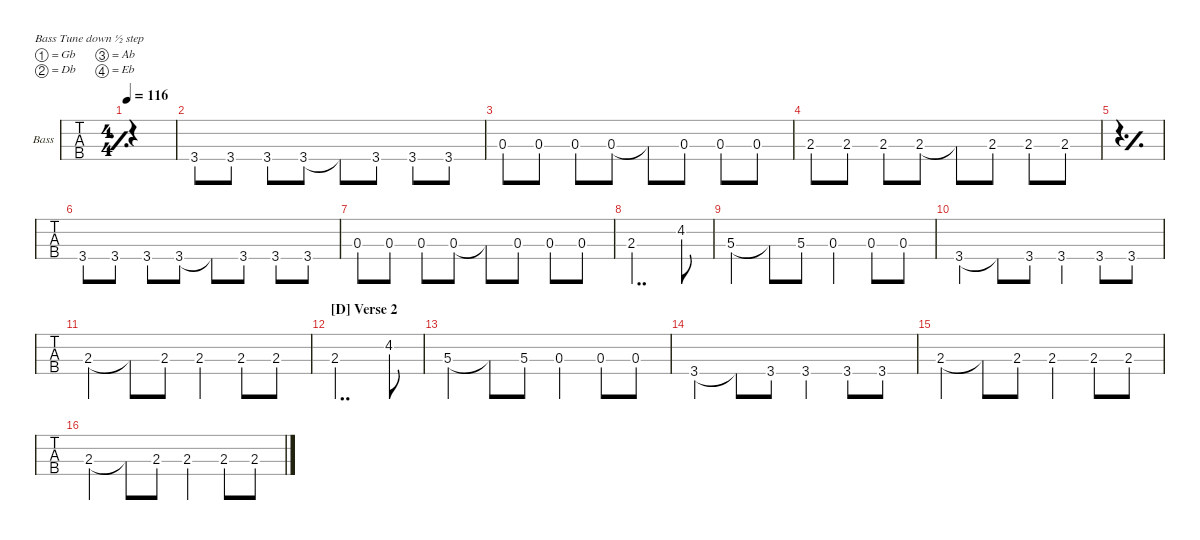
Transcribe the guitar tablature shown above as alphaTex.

\hideDynamics
\bracketExtendMode nobrackets
\firstSystemTrackNameOrientation horizontal
\otherSystemsTrackNameOrientation horizontal
\track ("Bass" "Bass") {multiBarRest instrument electricbassfinger}
\staff {tabs}
\tuning (Gb2 Db2 Ab1 Eb1)
\ts (4 4)
\tempo 116
\clef f4
\simile simple
\ks db
|
3.4.8 3.4.8 3.4.8 3.4.8 3.4{t}.8 3.4.8 3.4.8 3.4.8 |
0.3.8 0.3.8 0.3.8 0.3.8 0.3{t}.8 0.3.8 0.3.8 0.3.8 |
2.3.8 2.3.8 2.3.8 2.3.8 2.3{t}.8 2.3.8 2.3.8 2.3.8 |
\simile simple
|
\simile none
3.4.8 3.4.8 3.4.8 3.4.8 3.4{t}.8 3.4.8 3.4.8 3.4.8 |
0.3.8 0.3.8 0.3.8 0.3.8 0.3{t}.8 0.3.8 0.3.8 0.3.8 |
2.3.2{dd} 4.2.8 |
5.3.4 5.3{t}.8 5.3.8 0.3.4 0.3.8 0.3.8 |
3.4.4 3.4{t}.8 3.4.8 3.4.4 3.4.8 3.4.8 |
2.3.4 2.3{t}.8 2.3.8 2.3.4 2.3.8 2.3.8 |
\section ("D" "Verse 2")
2.3.2{dd} 4.2.8 |
5.3.4 5.3{t}.8 5.3.8 0.3.4 0.3.8 0.3.8 |
3.4.4 3.4{t}.8 3.4.8 3.4.4 3.4.8 3.4.8 |
2.3.4 2.3{t}.8 2.3.8 2.3.4 2.3.8 2.3.8 |
2.3.4 2.3{t}.8 2.3.8 2.3.4 2.3.8 2.3.8
